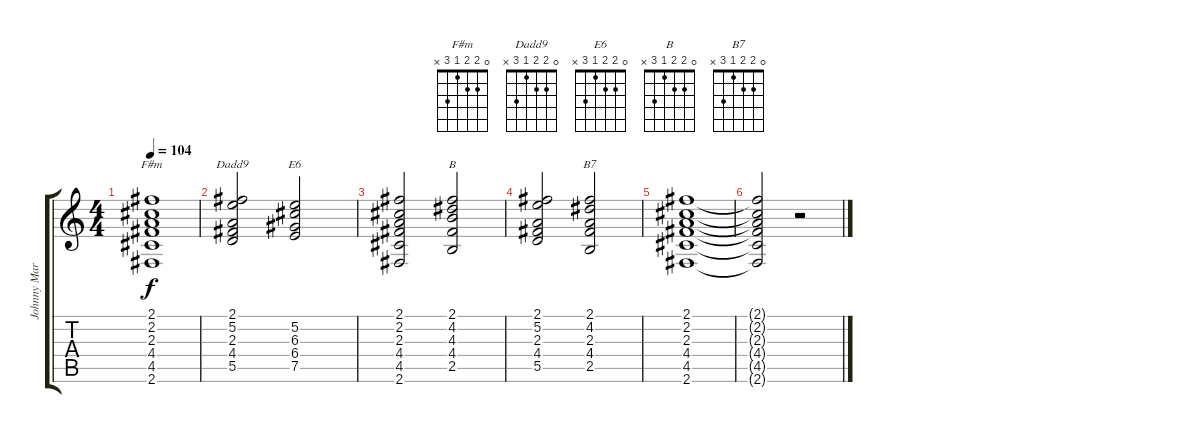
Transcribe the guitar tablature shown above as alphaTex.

\track ("Johnny Marr|Rythm" "Johnny Mar") {instrument electricguitarclean}
\staff {score tabs}
\tuning (E4 B3 G3 D3 A2 E2) {hide}
\chord ("F#m" 0 2 2 1 3 x)
\chord ("Dadd9" 0 2 2 1 3 x)
\chord ("E6" 0 2 2 1 3 x)
\chord ("B" 0 2 2 1 3 x)
\chord ("B7" 0 2 2 1 3 x)
\ts (4 4)
\tempo 104
\clef g2
\ks c
(2.1 2.2 2.3 4.4 4.5 2.6).1{ch "F#m" dy f} |
(2.1 5.2 2.3 4.4 5.5).2{ch "Dadd9"} (5.2 6.3 6.4 7.5).2{ch "E6"} |
(2.1 2.2 2.3 4.4 4.5 2.6).2 (2.1 4.2 4.3 4.4 2.5).2{ch "B"} |
(2.1 5.2 2.3 4.4 5.5).2 (2.1 4.2 2.3 4.4 2.5).2{ch "B7"} |
(2.1 2.2 2.3 4.4 4.5 2.6).1 |
(2.1{t} 2.2{t} 2.3{t} 4.4{t} 4.5{t} 2.6{t}).2 r.2
